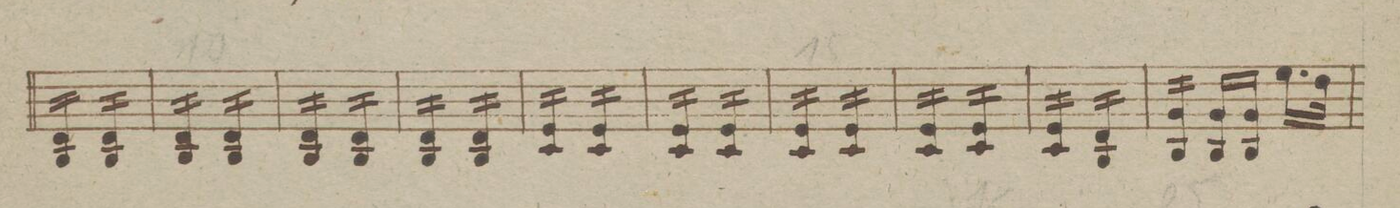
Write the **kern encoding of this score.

**kern	**dynam
*I"Violino Secondo	*
*clefG2	*
*k[b-e-]	*
*M2/4	*
16B-/LL 16d	.
16B-/ 16d	.
16B-/ 16d	.
16B-/JJ 16d	.
16B-/LL 16d	.
16B-/ 16d	.
16B-/ 16d	.
16B-/JJ 16d	.
=10	=10
16B-/LL 16d	.
16B-/ 16d	.
16B-/ 16d	.
16B-/JJ 16d	.
16B-/LL 16d	.
16B-/ 16d	.
16B-/ 16d	.
16B-/JJ 16d	.
=11	=11
16B-/LL 16d	.
16B-/ 16d	.
16B-/ 16d	.
16B-/JJ 16d	.
16B-/LL 16d	.
16B-/ 16d	.
16B-/ 16d	.
16B-/JJ 16d	.
=12	=12
16B-/LL 16d	.
16B-/ 16d	.
16B-/ 16d	.
16B-/JJ 16d	.
16B-/LL 16d	.
16B-/ 16d	.
16B-/ 16d	.
16B-/JJ 16d	.
=13	=13
16c/LL 16e-	.
16c/ 16e-	.
16c/ 16e-	.
16c/JJ 16e-	.
16c/LL 16e-	.
16c/ 16e-	.
16c/ 16e-	.
16c/JJ 16e-	.
=14	=14
16c/LL 16e-	.
16c/ 16e-	.
16c/ 16e-	.
16c/JJ 16e-	.
16c/LL 16e-	.
16c/ 16e-	.
16c/ 16e-	.
16c/JJ 16e-	.
=15	=15
16c/LL 16e-	.
16c/ 16e-	.
16c/ 16e-	.
16c/JJ 16e-	.
16c/LL 16e-	.
16c/ 16e-	.
16c/ 16e-	.
16c/JJ 16e-	.
=16	=16
16c/LL 16e-	.
16c/ 16e-	.
16c/ 16e-	.
16c/JJ 16e-	.
16c/LL 16e-	.
16c/ 16e-	.
16c/ 16e-	.
16c/JJ 16e-	.
=17	=17
16c/LL 16e-	.
16c/ 16e-	.
16c/ 16e-	.
16c/JJ 16e-	.
16B-/LL 16d	.
16B-/ 16d	.
16B-/ 16d	.
16B-/JJ 16d	.
=18	=18
16B-/LL 16g	.
16B-/ 16g	.
16B-/ 16g	.
16B-/JJ 16g	.
*Xtremolo	*
16B-/LL 16g	.
16B-/JJ 16g	.
16.ee-\LL	.
32dd\JJk	.
=19	=19
*-	*-
